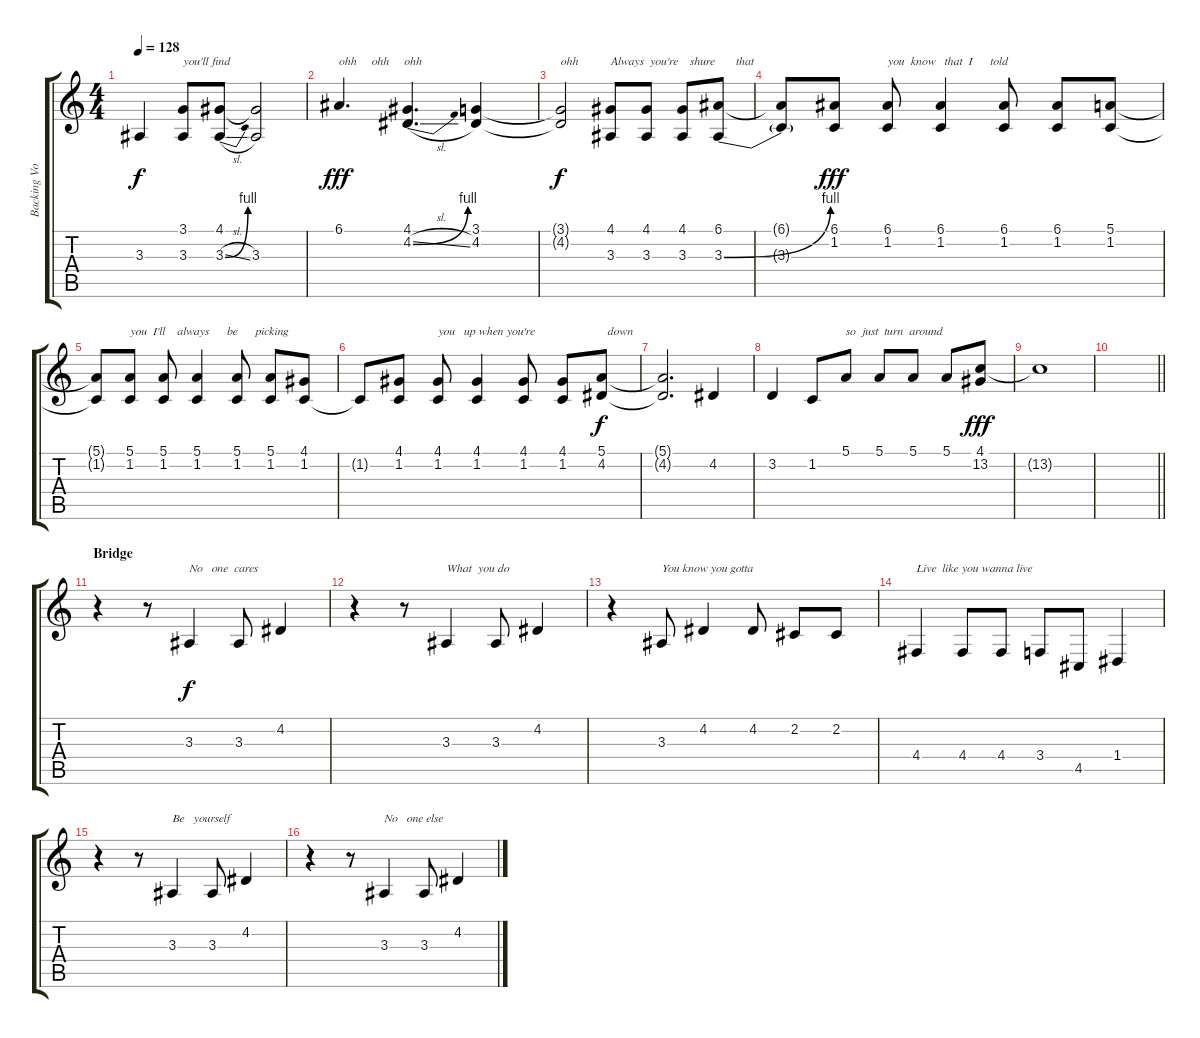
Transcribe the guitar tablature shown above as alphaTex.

\track ("Backing Vocals" "Backing Vo") {instrument lead6voice}
\staff {score tabs}
\tuning (E4 B3 G3 D3 A2 E2) {hide}
\ts (4 4)
\tempo 128
\clef g2
\ks c
3.3{t}.4{dy f} (3.1 3.3).8{txt "you'll find"} (4.1 3.3{be (bend 0 0 60 4) sl}).8 (4.1{t} 3.3).2 |
6.1.4{d txt "ohh     ohh     ohh" dy fff} (4.1 4.2{be (bend 0 0 60 4) sl}).4{d} (3.1 4.2).4 |
(3.1{t} 4.2{t}).2{txt "ohh" dy f} (4.1 3.3).8{txt "Always  you're    shure       that"} (4.1 3.3).8 (4.1 3.3).8 (6.1 3.3{be (bend 0 0 60 4)}).8 |
(6.1{t} 3.3{t}).8 (6.1 1.2).8{dy fff} (6.1 1.2).8{txt "you  know   that  I      told"} (6.1 1.2).4 (6.1 1.2).8 (6.1 1.2).8 (5.1 1.2).8 |
(5.1{t} 1.2{t}).8 (5.1 1.2).8{txt "you  I'll    always      be      picking       "} (5.1 1.2).8 (5.1 1.2).4 (5.1 1.2).8 (5.1 1.2).8 (4.1 1.2).8 |
1.2{t}.8 (4.1 1.2).8 (4.1 1.2).8{txt "you   up when you're "} (4.1 1.2).4 (4.1 1.2).8 (4.1 1.2).8 (5.1 4.2).8{txt "  down" dy f} |
(5.1{t} 4.2{t}).2{d} 4.2.4 |
3.2.4 1.2.8 5.1.8{txt "so  just  turn  around"} 5.1.8 5.1.8 5.1.8 (4.1 13.2).8{dy fff} |
13.2{t}.1 |
\barLineRight lightlight
|
\section ("" "Bridge")
r.4 r.8 3.3.4{txt "No   one  cares" dy f} 3.3.8 4.2.4 |
r.4 r.8 3.3.4{txt "What  you do"} 3.3.8 4.2.4 |
r.4 3.3.8{txt "You know you gotta"} 4.2.4 4.2.8 2.2.8 2.2.8 |
4.4.4{txt "Live  like you wanna live"} 4.4.8 4.4.8 3.4.8 4.5.8 1.4.4 |
r.4 r.8 3.3.4{txt "Be   yourself"} 3.3.8 4.2.4 |
r.4 r.8 3.3.4{txt "No   one else"} 3.3.8 4.2.4
